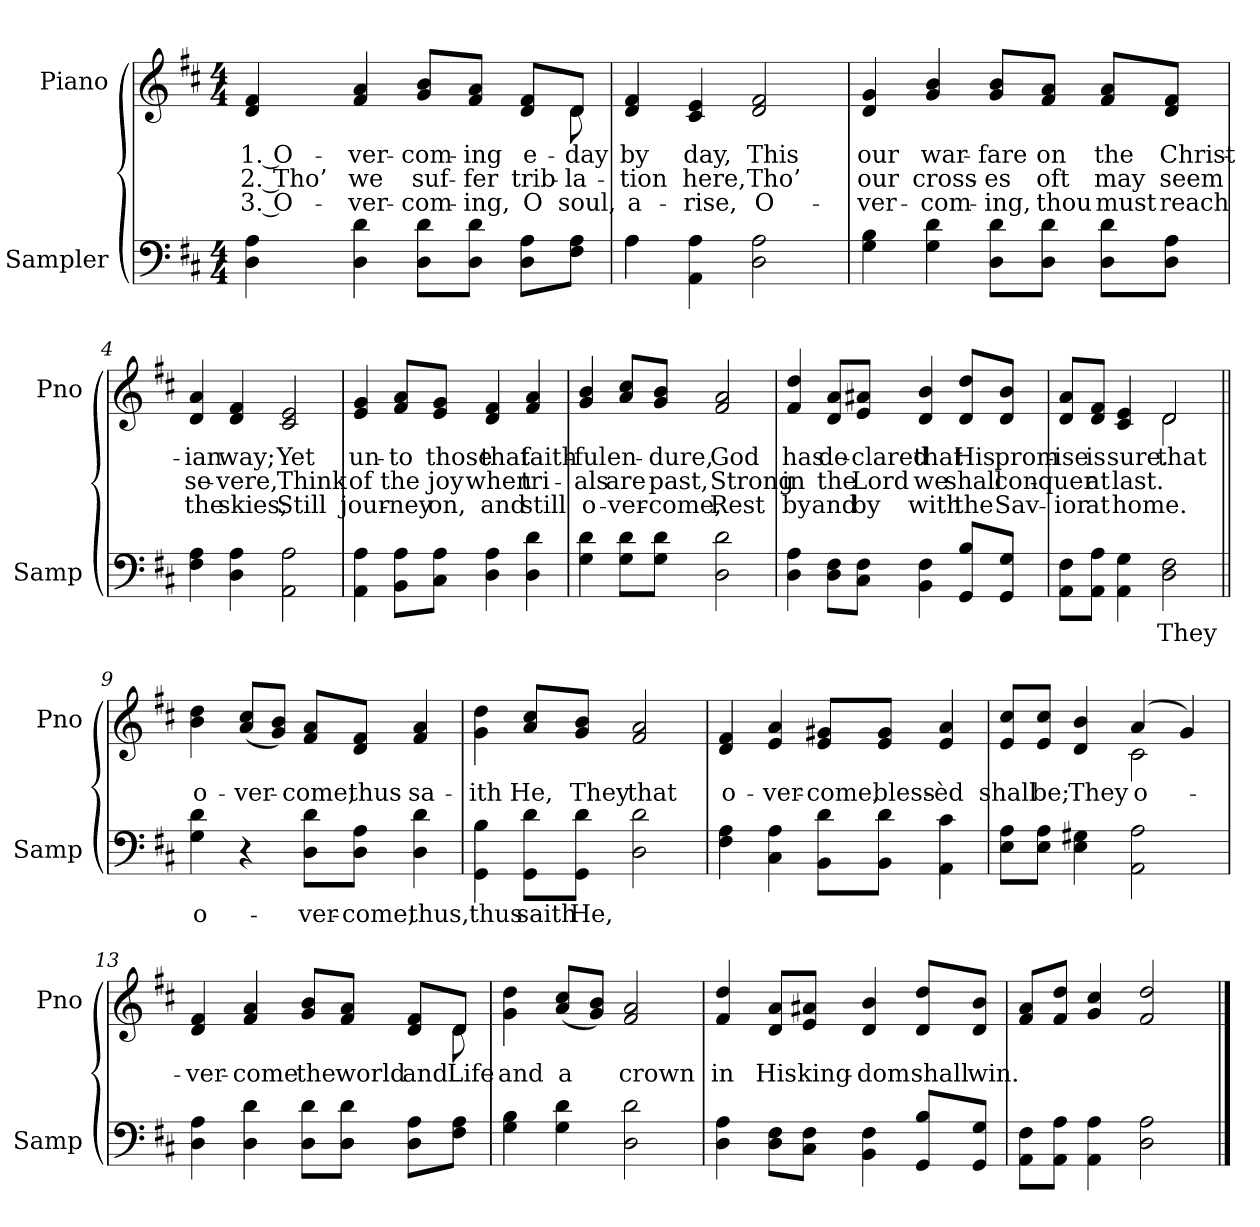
**kern	**text	**kern	**text	**text	**text
*part2	*part2	*part1	*part1	*part1	*part1
*staff2	*staff2	*staff1	*staff1	*staff1	*staff1
*I"Sampler	*	*I"Piano	*	*	*
*I'Samp	*	*I'Pno	*	*	*
*clefF4	*	*clefG2	*	*	*
*k[f#c#]	*	*k[f#c#]	*	*	*
*D:	*	*D:	*	*	*
*M4/4	*	*M4/4	*	*	*
=1	=1	=1	=1	=1	=1
*	*	*^	*	*	*
4D 4A	.	4d 4f#	2..ryy	1. O-	2. Tho’	3. O-
4D 4d	.	4f# 4a	.	-ver-	we	-ver-
8D\ 8d\L	.	8g/ 8b/L	.	-com-	suf-	-com-
8D\ 8d\J	.	8f#/ 8a/J	.	-ing	-fer	-ing,
8D\ 8A\L	.	8d/ 8f#/L	.	e-	trib-	O
8F#\ 8A\J	.	8d/J	8d	day	-la-	soul,
*	*	*v	*v	*	*	*
=2	=2	=2	=2	=2	=2
*^	*	*	*	*	*
4A\	4A	.	4d 4f#	by	-tion	a-
4AA 4A	2.ryy	.	4c# 4e	day,	here,	-rise,
2D 2A	.	.	2d 2f#	This	Tho’	O-
*v	*v	*	*	*	*	*
=3	=3	=3	=3	=3	=3
4G 4B	.	4d 4g	our	our	-ver-
4G 4d	.	4g 4b	war-	cross-	-com-
8D\ 8d\L	.	8g/ 8b/L	-fare	-es	-ing,
8D\ 8d\J	.	8f#/ 8a/J	on	oft	thou
8D\ 8d\L	.	8f#/ 8a/L	the	may	must
8D\ 8A\J	.	8d/ 8f#/J	Christ-	seem	reach
=4	=4	=4	=4	=4	=4
4F# 4A	.	4d 4a	-ian	se-	the
4D 4A	.	4d 4f#	way;	-vere,	skies;
2AA 2A	.	2c# 2e	Yet	Think	Still
=5	=5	=5	=5	=5	=5
4AA 4A	.	4e 4g	un-	of	jour-
8BB\ 8A\L	.	8f#/ 8a/L	-to	the	-ney
8C#\ 8A\J	.	8e/ 8g/J	those	joy	on,
4D 4A	.	4d 4f#	that	when	and
4D 4d	.	4f# 4a	faith-	tri-	still
=6	=6	=6	=6	=6	=6
4G 4d	.	4g 4b	-ful	-als	o-
8G\ 8d\L	.	8a/ 8cc#/L	en-	are	-ver-
8G\ 8d\J	.	8g/ 8b/J	-dure,	past,	-come,
2D 2d	.	2f# 2a	God	Strong	Rest
=7	=7	=7	=7	=7	=7
4D 4A	.	4f# 4dd	has	in	by
8D\ 8F#\L	.	8d/ 8a/L	de-	the	and
8C#\ 8F#\J	.	8e/ 8a#X/J	-clared	Lord	by
4BB 4F#	.	4d 4b	that	we	with
8GG/ 8B/L	.	8d/ 8dd/L	His	shall	the
8GG/ 8G/J	.	8d/ 8b/J	prom-	con-	Sav-
=8	=8	=8	=8	=8	=8
*	*	*^	*	*	*
8AA\ 8F#\L	.	8d/ 8a/L	2ryy	-ise	-quer	-ior
8AA\ 8A\J	.	8d/ 8f#/J	.	is	at	at
4AA 4G	.	4c# 4e	.	sure.	last.	home.
2D 2F#	They	2d/	2d	that	.	.
=9||	=9||	=9||	=9||	=9||	=9||	=9||
!	!	!LO:TX:t=Refrain	!	!	!	!
*	*	*v	*v	*	*	*
4G 4d	o-	4b 4dd	o-	.	.
4r	.	(8a/ 8cc#/L	-ver-	.	.
.	.	8g/ 8b/J)	.	.	.
8D\ 8d\L	-ver-	8f#/ 8a/L	-come,	.	.
8D\ 8A\J	-come,	8d/ 8f#/J	thus	.	.
4D 4d	thus,	4f# 4a	sa-	.	.
=10	=10	=10	=10	=10	=10
4GG 4B	thus	4g 4dd	-ith	.	.
8GG\ 8d\L	saith	8a/ 8cc#/L	He,	.	.
8GG\ 8d\J	He,	8g/ 8b/J	They	.	.
2D 2d	.	2f# 2a	that	.	.
=11	=11	=11	=11	=11	=11
4F# 4A	.	4d 4f#	o-	.	.
4C# 4A	.	4e 4a	-ver-	.	.
8BB\ 8d\L	.	8e/ 8g#X/L	-come,	.	.
8BB\ 8d\J	.	8e/ 8g#/J	bless-	.	.
4AA 4c#	.	4e 4a	-èd	.	.
=12	=12	=12	=12	=12	=12
*	*	*^	*	*	*
8E\ 8A\L	.	8e/ 8cc#/L	2ryy	shall	.	.
8E\ 8A\J	.	8e/ 8cc#/J	.	be;	.	.
4E 4G#X	.	4d 4b	.	They	.	.
2AA 2A	.	(4a/	2c#	o-	.	.
.	.	4g/)	.	.	.	.
=13	=13	=13	=13	=13	=13	=13
4D 4A	.	4d 4f#	2..ryy	-ver-	.	.
4D 4d	.	4f# 4a	.	-come	.	.
8D\ 8d\L	.	8g/ 8b/L	.	the	.	.
8D\ 8d\J	.	8f#/ 8a/J	.	world	.	.
8D\ 8A\L	.	8d/ 8f#/L	.	and	.	.
8F#\ 8A\J	.	8d/J	8d	Life	.	.
*	*	*v	*v	*	*	*
=14	=14	=14	=14	=14	=14
4G 4B	.	4g 4dd	and	.	.
4G 4d	.	(8a/ 8cc#/L	a	.	.
.	.	8g/ 8b/J)	.	.	.
2D 2d	.	2f# 2a	crown	.	.
=15	=15	=15	=15	=15	=15
4D 4A	.	4f# 4dd	in	.	.
8D\ 8F#\L	.	8d/ 8a/L	His	.	.
8C#\ 8F#\J	.	8e/ 8a#X/J	king-	.	.
4BB 4F#	.	4d 4b	-dom	.	.
8GG/ 8B/L	.	8d/ 8dd/L	shall	.	.
8GG/ 8G/J	.	8d/ 8b/J	win.	.	.
=16	=16	=16	=16	=16	=16
8AA\ 8F#\L	.	8f#/ 8a/L	.	.	.
8AA\ 8A\J	.	8f#/ 8dd/J	.	.	.
4AA 4A	.	4g 4cc#	.	.	.
2D 2A	.	2f# 2dd	.	.	.
==	==	==	==	==	==
*-	*-	*-	*-	*-	*-
